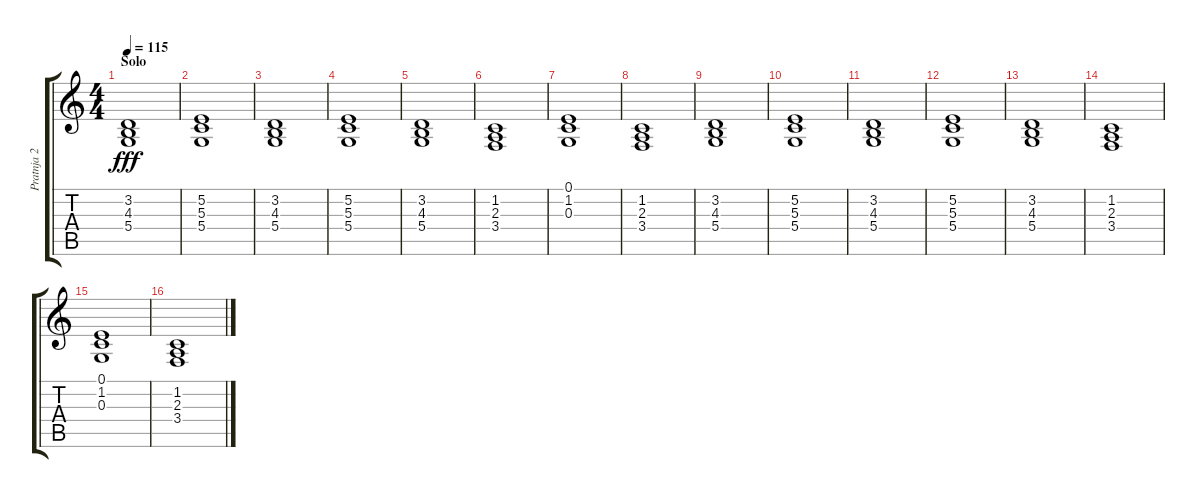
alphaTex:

\track ("Pratnja 2" "Pratnja 2") {instrument rockorgan}
\staff {score tabs}
\tuning (E4 B3 G3 D3 A2 E2) {hide}
\ts (4 4)
\section ("" "Solo")
\tempo 115
\clef g2
\ks c
(3.2 4.3 5.4).1{dy fff} |
(5.2 5.3 5.4).1 |
(3.2 4.3 5.4).1 |
(5.2 5.3 5.4).1 |
(3.2 4.3 5.4).1 |
(1.2 2.3 3.4).1 |
(0.1 1.2 0.3).1 |
(1.2 2.3 3.4).1 |
(3.2 4.3 5.4).1 |
(5.2 5.3 5.4).1 |
(3.2 4.3 5.4).1 |
(5.2 5.3 5.4).1 |
(3.2 4.3 5.4).1 |
(1.2 2.3 3.4).1 |
(0.1 1.2 0.3).1 |
(1.2 2.3 3.4).1
